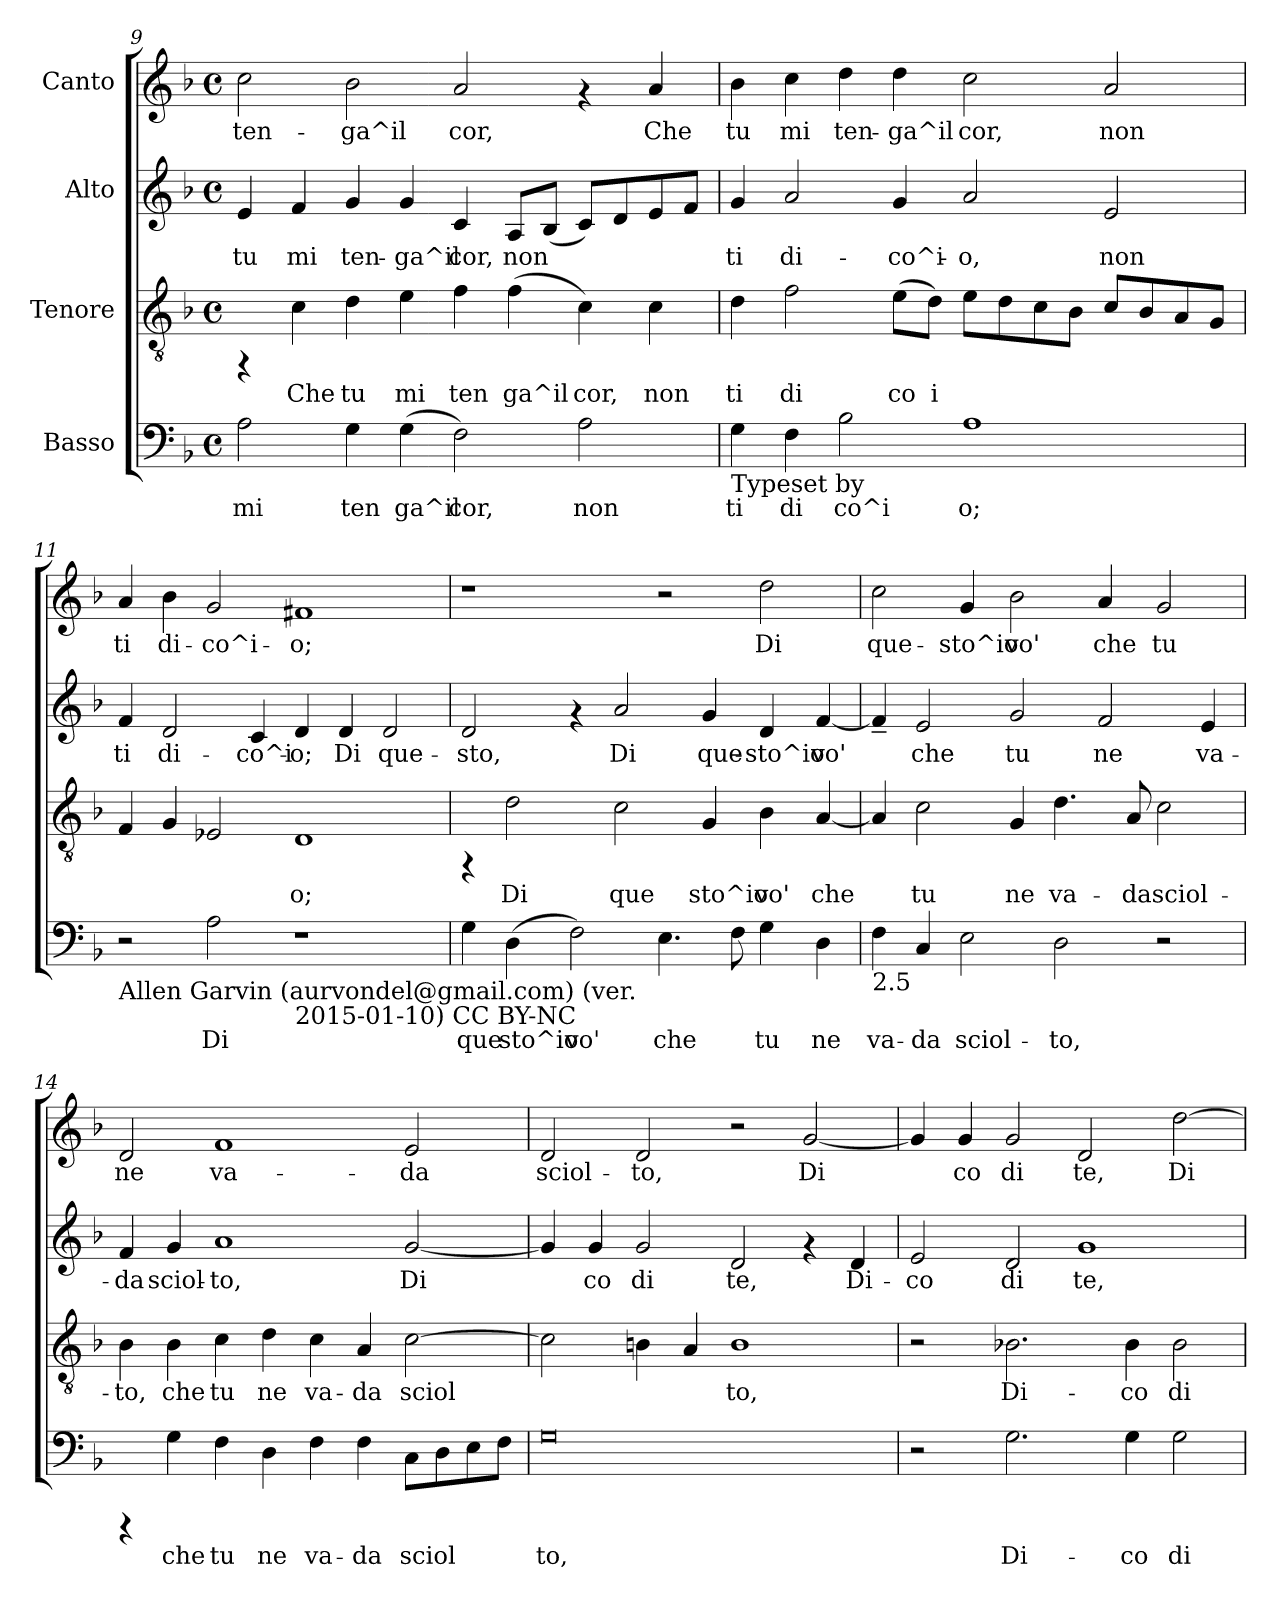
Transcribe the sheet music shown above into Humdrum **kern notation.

**kern	**text	**kern	**text	**kern	**text	**kern	**text
*part4	*part4	*part3	*part3	*part2	*part2	*part1	*part1
*staff4	*staff4	*staff3	*staff3	*staff2	*staff2	*staff1	*staff1
*I"Basso	*	*I"Tenore	*	*I"Alto	*	*I"Canto	*
!!LO:PB:g=z
*clefF4	*	*clefGv2	*	*clefG2	*	*clefG2	*
*k[b-]	*	*k[b-]	*	*k[b-]	*	*k[b-]	*
*F:	*	*F:	*	*F:	*	*F:	*
*M4/4	*	*M4/4	*	*M4/4	*	*M4/4	*
*met(c)	*	*met(c)	*	*met(c)	*	*met(c)	*
=9	=9	=9	=9	=9	=9	=9	=9
!	!LO:LY:b:cj	!	!	!	!LO:LY:b:cj	!	!LO:LY:b:cj
2A\	mi	4rFF	.	4e/	tu	2cc\	ten-
!	!	!	!LO:LY:b:cj	!	!LO:LY:b:cj	!	!
.	.	4c\	Che	4f/	mi	.	.
!	!LO:LY:b:cj	!	!LO:LY:b:cj	!	!LO:LY:b:cj	!	!LO:LY:b:cj
4G\	ten	4d\	tu	4g/	ten-	2b-\	-ga^il
!	!LO:LY:b:cj	!	!LO:LY:b:cj	!	!LO:LY:b:cj	!	!
(<4G\	ga^il	4e\	mi	4g/	-ga^il	.	.
!	!LO:LY:b:cj	!	!LO:LY:b:cj	!	!LO:LY:b:cj	!	!LO:LY:b:cj
2F\)	cor,	4f\	ten	4c/	cor,	2a/	cor,
!	!	!	!LO:LY:b:cj	!	!LO:LY:b:cj	!	!
.	.	(<4f\	ga^il	8A/L	non	.	.
!	!	!	!	!	!LO:LY:b:cj	!	!
.	.	.	.	(>8B-/J	.	.	.
!	!LO:LY:b:cj	!	!LO:LY:b:cj	!	!LO:LY:b:cj	!	!
2A\	non	4c\)	cor,	8c/L)	.	4rf	.
!	!	!	!	!	!LO:LY:b:cj	!	!
.	.	.	.	8d/	.	.	.
!	!	!	!LO:LY:b:cj	!	!LO:LY:b:cj	!	!LO:LY:b:cj
.	.	4c\	non	8e/	.	4a/	Che
!	!	!	!	!	!LO:LY:b:cj	!	!
.	.	.	.	8f/J	.	.	.
=10	=10	=10	=10	=10	=10	=10	=10
!LO:TX:b:t=Typeset by	!	!	!	!	!	!	!
!	!LO:LY:b:cj	!	!LO:LY:b:cj	!	!LO:LY:b:cj	!	!LO:LY:b:cj
4G\	ti	4d\	ti	4g/	ti	4b-\	tu
!	!LO:LY:b:cj	!	!LO:LY:b:cj	!	!LO:LY:b:cj	!	!LO:LY:b:cj
4F\	di	2f\	di	2a/	di-	4cc\	mi
!	!LO:LY:b:cj	!	!	!	!	!	!LO:LY:b:cj
2B-\	co^i	.	.	.	.	4dd\	ten-
!	!	!	!LO:LY:b:cj	!	!LO:LY:b:cj	!	!LO:LY:b:cj
.	.	(>8e\L	co	4g/	-co^i-	4dd\	-ga^il
!	!	!	!LO:LY:b:cj	!	!	!	!
.	.	8d\J)	i	.	.	.	.
!	!LO:LY:b:cj	!	!LO:LY:b:cj	!	!LO:LY:b:cj	!	!LO:LY:b:cj
1A	o;	8e\L	.	2a/	-o,	2cc\	cor,
!	!	!	!LO:LY:b:cj	!	!	!	!
.	.	8d\	.	.	.	.	.
!	!	!	!LO:LY:b:cj	!	!	!	!
.	.	8c\	.	.	.	.	.
!	!	!	!LO:LY:b:cj	!	!	!	!
.	.	8B-\J	.	.	.	.	.
!	!	!	!LO:LY:b:cj	!	!LO:LY:b:cj	!	!LO:LY:b:cj
.	.	8c/L	.	2e/	non	2a/	non
!	!	!	!LO:LY:b:cj	!	!	!	!
.	.	8B-/	.	.	.	.	.
!	!	!	!LO:LY:b:cj	!	!	!	!
.	.	8A/	.	.	.	.	.
!	!	!	!LO:LY:b:cj	!	!	!	!
.	.	8G/J	.	.	.	.	.
=11	=11	=11	=11	=11	=11	=11	=11
!LO:TX:b:t=Allen Garvin (aurvondel@gmail.com) (ver.	!	!	!	!	!	!	!
!	!	!	!LO:LY:b:cj	!	!LO:LY:b:cj	!	!LO:LY:b:cj
2r	.	4F/	.	4f/	ti	4a/	ti
!	!	!	!LO:LY:b:cj	!	!LO:LY:b:cj	!	!LO:LY:b:cj
.	.	4G/	.	2d/	di-	4b-\	di-
!	!LO:LY:b:cj	!	!LO:LY:b:cj	!	!	!	!LO:LY:b:cj
2A\	Di	2E-X/	.	.	.	2g/	-co^i-
!	!	!	!	!	!LO:LY:b:cj	!	!
.	.	.	.	4c/	-co^i-	.	.
!LO:TX:b:t=2015-01-10) CC BY-NC	!	!	!	!	!	!	!
!	!	!	!LO:LY:b:cj	!	!LO:LY:b:cj	!	!LO:LY:b:cj
1r	.	1D	o;	4d/	-o;	1f#X	-o;
!	!	!	!	!	!LO:LY:b:cj	!	!
.	.	.	.	4d/	Di	.	.
!	!	!	!	!	!LO:LY:b:cj	!	!
.	.	.	.	2d/	que-	.	.
=12	=12	=12	=12	=12	=12	=12	=12
!	!LO:LY:b:cj	!	!	!	!LO:LY:b:cj	!	!
4G\	que	4rFF	.	2d/	-sto,	1r	.
!	!LO:LY:b:cj	!	!LO:LY:b:cj	!	!	!	!
(<4D\	sto^io	2d\	Di	.	.	.	.
!	!LO:LY:b:cj	!	!	!	!	!	!
2F\)	vo'	.	.	4rf	.	.	.
!	!	!	!LO:LY:b:cj	!	!LO:LY:b:cj	!	!
.	.	2c\	que	2a/	Di	.	.
!	!LO:LY:b:cj	!	!	!	!	!	!
4.E\	che	.	.	.	.	2r	.
!	!	!	!LO:LY:b:cj	!	!LO:LY:b:cj	!	!
.	.	4G/	sto^io	4g/	que-	.	.
!	!LO:LY:b:cj	!	!	!	!	!	!
8F\	.	.	.	.	.	.	.
!	!LO:LY:b:cj	!	!LO:LY:b:cj	!	!LO:LY:b:cj	!	!LO:LY:b:cj
4G\	tu	4B-\	vo'	4d/	-sto^io	2dd\	Di
!	!LO:LY:b:cj	!	!LO:LY:b:cj	!	!LO:LY:b:cj	!	!
4D\	ne	[>4A/	che	[>4f/	vo'	.	.
!!LO:PB:g=z
=13	=13	=13	=13	=13	=13	=13	=13
!LO:TX:b:t=2.5	!	!	!	!	!	!	!
!	!LO:LY:b:cj	!	!LO:LY:b:cj	!	!LO:LY:b:cj	!	!LO:LY:a:cj
4F\	va-	4A/]	.	4f~</]	.	2cc\	que-
!	!LO:LY:b:cj	!	!LO:LY:b:cj	!	!LO:LY:b:cj	!	!
4C/	-da	2c\	tu	2e/	che	.	.
!	!LO:LY:b:cj	!	!	!	!	!	!LO:LY:a:cj
2E\	sciol-	.	.	.	.	4g/	-sto^io
!	!	!	!LO:LY:b:cj	!	!LO:LY:b:cj	!	!LO:LY:a:cj
.	.	4G/	ne	2g/	tu	2b-\	vo'
!	!LO:LY:b:cj	!	!LO:LY:b:cj	!	!	!	!
2D\	-to,	4.d\	va-	.	.	.	.
!	!	!	!	!	!LO:LY:b:cj	!	!LO:LY:a:cj
.	.	.	.	2f/	ne	4a/	che
!	!	!	!LO:LY:b:cj	!	!	!	!
.	.	8A/	-da	.	.	.	.
!	!	!	!LO:LY:b:cj	!	!	!	!LO:LY:a:cj
2r	.	2c\	sciol-	.	.	2g/	tu
!	!	!	!	!	!LO:LY:b:cj	!	!
.	.	.	.	4e/	va-	.	.
=14	=14	=14	=14	=14	=14	=14	=14
!	!	!	!LO:LY:b:cj	!	!LO:LY:b:cj	!	!LO:LY:a:cj
4rCCC	.	4B-\	-to,	4f/	-da	2d/	ne
!	!LO:LY:b:cj	!	!LO:LY:b:cj	!	!LO:LY:b:cj	!	!
4G\	che	4B-\	che	4g/	sciol-	.	.
!	!LO:LY:b:cj	!	!LO:LY:b:cj	!	!LO:LY:b:cj	!	!LO:LY:a:cj
4F\	tu	4c\	tu	1a	-to,	1f	va-
!	!LO:LY:b:cj	!	!LO:LY:b:cj	!	!	!	!
4D\	ne	4d\	ne	.	.	.	.
!	!LO:LY:b:cj	!	!LO:LY:b:cj	!	!	!	!
4F\	va-	4c\	va-	.	.	.	.
!	!LO:LY:b:cj	!	!LO:LY:b:cj	!	!	!	!
4F\	-da	4A/	-da	.	.	.	.
!	!LO:LY:b:cj	!	!LO:LY:b:cj	!	!LO:LY:b:cj	!	!LO:LY:a:cj
8C\L	sciol-	[>2c\	sciol-	[<2g/	Di-	2e/	-da
!	!LO:LY:b:cj	!	!	!	!	!	!
8D\	--	.	.	.	.	.	.
!	!LO:LY:b:cj	!	!	!	!	!	!
8E\	--	.	.	.	.	.	.
!	!LO:LY:b:cj	!	!	!	!	!	!
8F\J	--	.	.	.	.	.	.
=15	=15	=15	=15	=15	=15	=15	=15
!	!LO:LY:b:cj	!	!LO:LY:b:cj	!	!LO:LY:b:cj	!	!LO:LY:a:cj
0G	-to,	2c\]	--	4g/]	--	2d/	sciol-
!	!	!	!	!	!LO:LY:b:cj	!	!
.	.	.	.	4g/	-co	.	.
!	!	!	!LO:LY:b:cj	!	!LO:LY:b:cj	!	!LO:LY:a:cj
.	.	4Bn\	--	2g/	di	2d/	-to,
!	!	!	!LO:LY:b:cj	!	!	!	!
.	.	4A/	--	.	.	.	.
!	!	!	!LO:LY:b:cj	!	!LO:LY:b:cj	!	!
.	.	1B	-to,	2d/	te,	2r	.
!	!	!	!	!	!	!	!LO:LY:a:cj
.	.	.	.	4rf	.	[<2g/	Di-
!	!	!	!	!	!LO:LY:b:cj	!	!
.	.	.	.	4d/	Di-	.	.
=16	=16	=16	=16	=16	=16	=16	=16
!	!	!	!	!	!LO:LY:b:cj	!	!LO:LY:a:cj
2r	.	2r	.	2e/	-co	4g/]	--
!	!	!	!	!	!	!	!LO:LY:a:cj
.	.	.	.	.	.	4g/	-co
!	!LO:LY:b:cj	!	!LO:LY:b:cj	!	!LO:LY:b:cj	!	!LO:LY:a:cj
2.G\	Di-	2.B-X\	Di-	2d/	di	2g/	di
!	!	!	!	!	!LO:LY:b:cj	!	!LO:LY:a:cj
.	.	.	.	1g	te,	2d/	te,
!	!LO:LY:b:cj	!	!LO:LY:b:cj	!	!	!	!
4G\	-co	4B-\	-co	.	.	.	.
!	!LO:LY:b:cj	!	!LO:LY:b:cj	!	!	!	!LO:LY:a:cj
2G\	di	2B-\	di	.	.	[>2dd\	Di-
=	=	=	=	=	=	=	=
*-	*-	*-	*-	*-	*-	*-	*-
